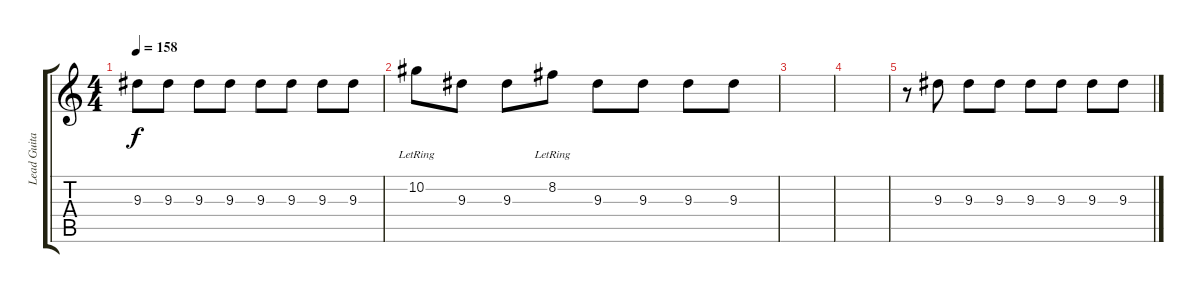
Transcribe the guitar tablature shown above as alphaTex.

\track ("Lead Guitar (intro)" "Lead Guita") {instrument distortionguitar}
\staff {score tabs}
\tuning (Eb4 Bb3 Gb3 Db3 Ab2 Eb2) {hide}
\ts (4 4)
\tempo 158
\clef g2
\ks c
9.3.8{dy f} 9.3.8 9.3.8 9.3.8 9.3.8 9.3.8 9.3.8 9.3.8 |
10.2{lr}.8 9.3.8 9.3.8 8.2{lr}.8 9.3.8 9.3.8 9.3.8 9.3.8 |
|
|
r.8 9.3.8 9.3.8 9.3.8 9.3.8 9.3.8 9.3.8 9.3.8
